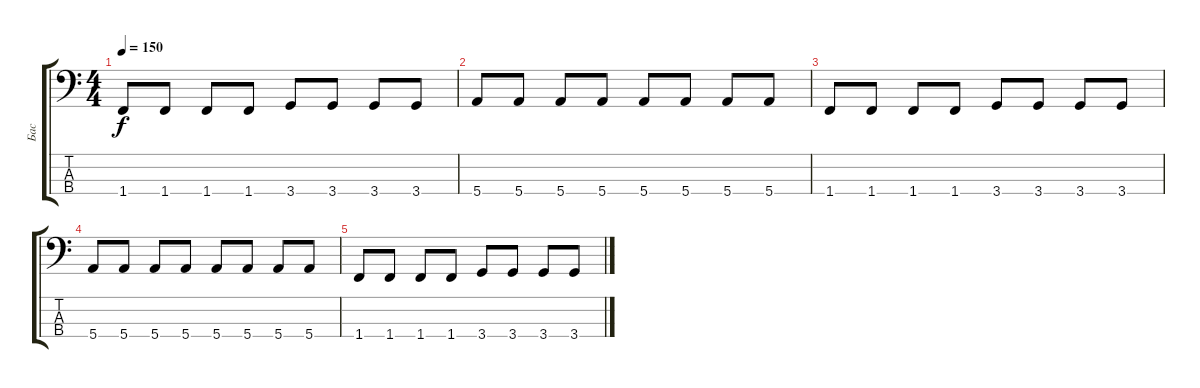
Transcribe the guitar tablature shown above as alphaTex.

\track ("Бас" "Бас") {instrument electricbassfinger}
\staff {score tabs}
\tuning (G2 D2 A1 E1) {hide}
\ts (4 4)
\tempo 150
\clef f4
\ks c
1.4.8{dy f} 1.4.8 1.4.8 1.4.8 3.4.8 3.4.8 3.4.8 3.4.8 |
5.4.8 5.4.8 5.4.8 5.4.8 5.4.8 5.4.8 5.4.8 5.4.8 |
1.4.8 1.4.8 1.4.8 1.4.8 3.4.8 3.4.8 3.4.8 3.4.8 |
5.4.8 5.4.8 5.4.8 5.4.8 5.4.8 5.4.8 5.4.8 5.4.8 |
1.4.8 1.4.8 1.4.8 1.4.8 3.4.8 3.4.8 3.4.8 3.4.8
